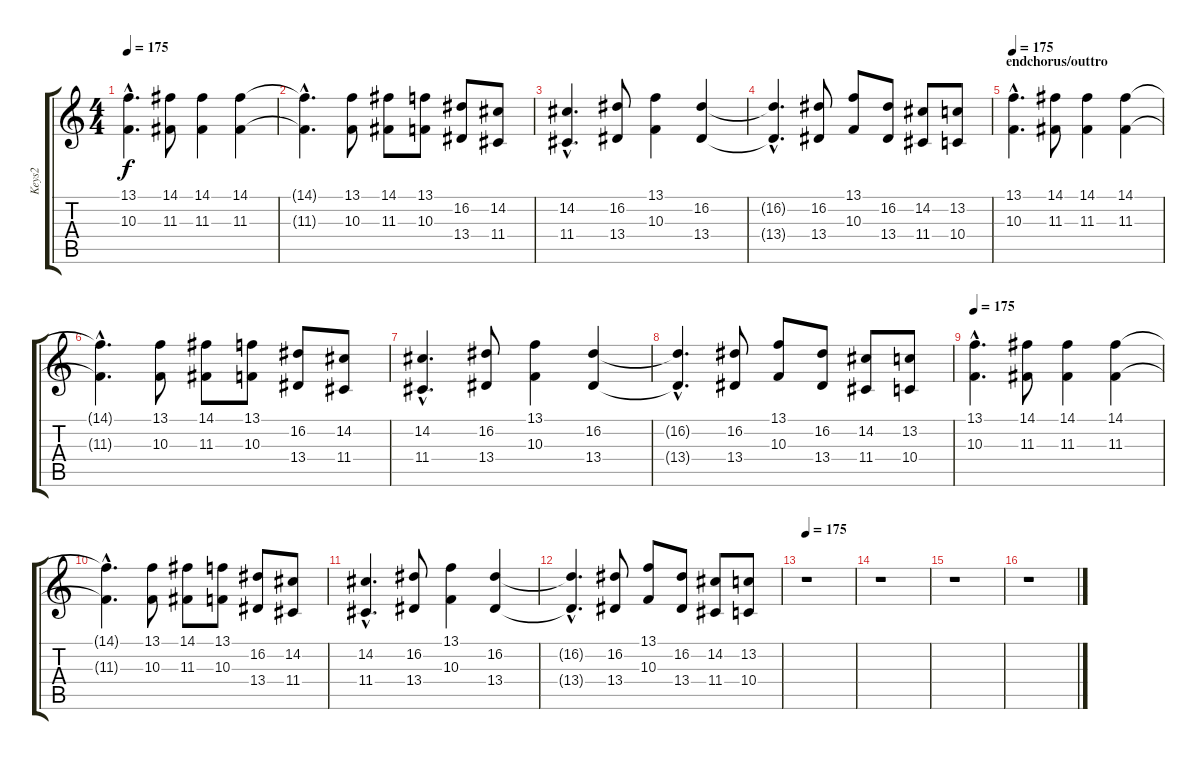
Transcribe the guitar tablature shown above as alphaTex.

\track ("Keys2" "Keys2") {instrument stringensemble1}
\staff {score tabs}
\tuning (E4 B3 G3 D3 A2 E2) {hide}
\ts (4 4)
\tempo 175
\clef g2
\ks c
(13.1{hac} 10.3{hac}).4{d dy f} (14.1 11.3).8 (14.1 11.3).4 (14.1 11.3).4 |
(14.1{hac t} 11.3{hac t}).4{d} (13.1 10.3).8 (14.1 11.3).8 (13.1 10.3).8 (16.2 13.4).8 (14.2 11.4).8 |
(14.2{hac} 11.4{hac}).4{d} (16.2 13.4).8 (13.1 10.3).4 (16.2 13.4).4 |
(16.2{hac t} 13.4{hac t}).4{d} (16.2 13.4).8 (13.1 10.3).8 (16.2 13.4).8 (14.2 11.4).8 (13.2 10.4).8 |
\section ("" "endchorus/outtro")
\tempo 175
(13.1{hac} 10.3{hac}).4{d} (14.1 11.3).8 (14.1 11.3).4 (14.1 11.3).4 |
(14.1{hac t} 11.3{hac t}).4{d} (13.1 10.3).8 (14.1 11.3).8 (13.1 10.3).8 (16.2 13.4).8 (14.2 11.4).8 |
(14.2{hac} 11.4{hac}).4{d} (16.2 13.4).8 (13.1 10.3).4 (16.2 13.4).4 |
(16.2{hac t} 13.4{hac t}).4{d} (16.2 13.4).8 (13.1 10.3).8 (16.2 13.4).8 (14.2 11.4).8 (13.2 10.4).8 |
\tempo 175
(13.1{hac} 10.3{hac}).4{d} (14.1 11.3).8 (14.1 11.3).4 (14.1 11.3).4 |
(14.1{hac t} 11.3{hac t}).4{d} (13.1 10.3).8 (14.1 11.3).8 (13.1 10.3).8 (16.2 13.4).8 (14.2 11.4).8 |
(14.2{hac} 11.4{hac}).4{d} (16.2 13.4).8 (13.1 10.3).4 (16.2 13.4).4 |
(16.2{hac t} 13.4{hac t}).4{d} (16.2 13.4).8 (13.1 10.3).8 (16.2 13.4).8 (14.2 11.4).8 (13.2 10.4).8 |
\tempo 175
r.1 |
r.1 |
r.1 |
r.1
